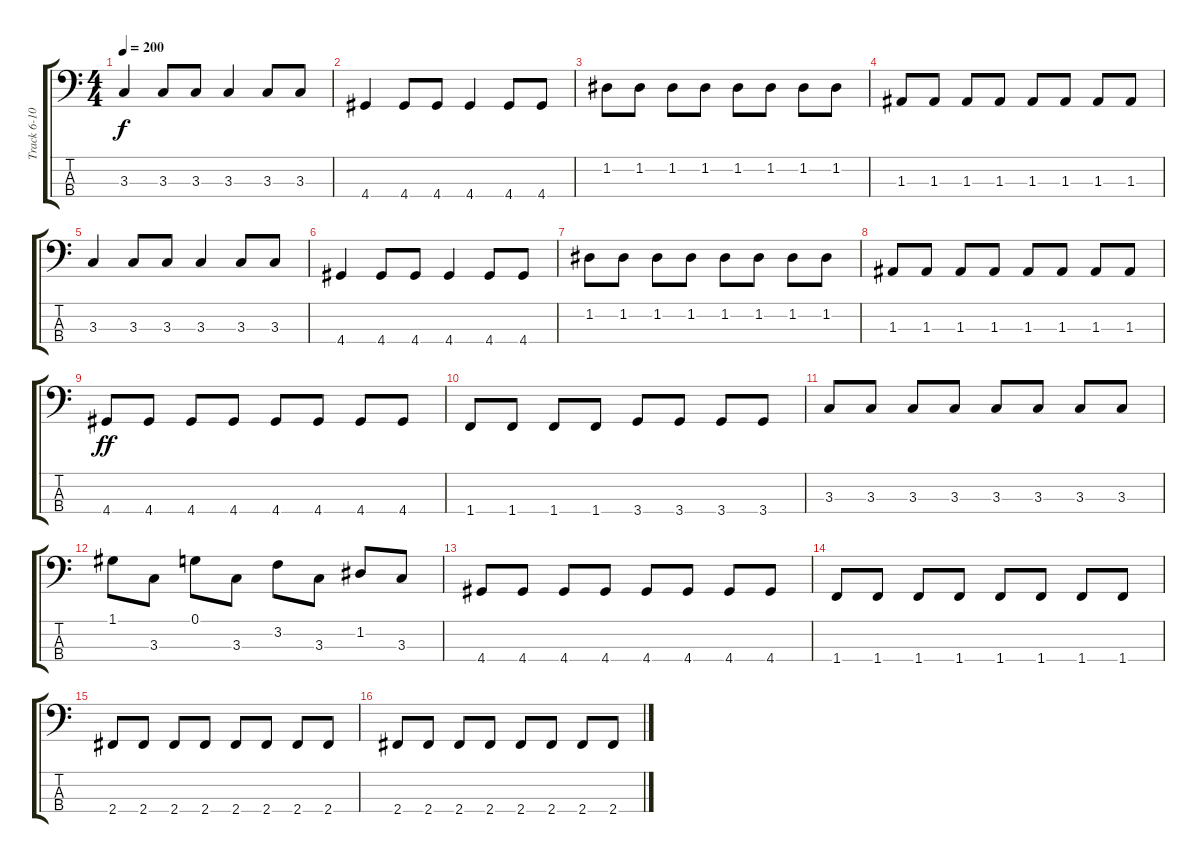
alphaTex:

\track ("Track 6-10" "Track 6-10") {instrument electricbasspick}
\staff {score tabs}
\tuning (G2 D2 A1 E1) {hide}
\ts (4 4)
\tempo 200
\clef f4
\ks c
3.3.4{dy f} 3.3.8 3.3.8 3.3.4 3.3.8 3.3.8 |
4.4.4 4.4.8 4.4.8 4.4.4 4.4.8 4.4.8 |
1.2.8 1.2.8 1.2.8 1.2.8 1.2.8 1.2.8 1.2.8 1.2.8 |
1.3.8 1.3.8 1.3.8 1.3.8 1.3.8 1.3.8 1.3.8 1.3.8 |
3.3.4 3.3.8 3.3.8 3.3.4 3.3.8 3.3.8 |
4.4.4 4.4.8 4.4.8 4.4.4 4.4.8 4.4.8 |
1.2.8 1.2.8 1.2.8 1.2.8 1.2.8 1.2.8 1.2.8 1.2.8 |
1.3.8 1.3.8 1.3.8 1.3.8 1.3.8 1.3.8 1.3.8 1.3.8 |
4.4.8{dy ff} 4.4.8 4.4.8 4.4.8 4.4.8 4.4.8 4.4.8 4.4.8 |
1.4.8 1.4.8 1.4.8 1.4.8 3.4.8 3.4.8 3.4.8 3.4.8 |
3.3.8 3.3.8 3.3.8 3.3.8 3.3.8 3.3.8 3.3.8 3.3.8 |
1.1.8 3.3.8 0.1.8 3.3.8 3.2.8 3.3.8 1.2.8 3.3.8 |
4.4.8 4.4.8 4.4.8 4.4.8 4.4.8 4.4.8 4.4.8 4.4.8 |
1.4.8 1.4.8 1.4.8 1.4.8 1.4.8 1.4.8 1.4.8 1.4.8 |
2.4.8 2.4.8 2.4.8 2.4.8 2.4.8 2.4.8 2.4.8 2.4.8 |
2.4.8 2.4.8 2.4.8 2.4.8 2.4.8 2.4.8 2.4.8 2.4.8
